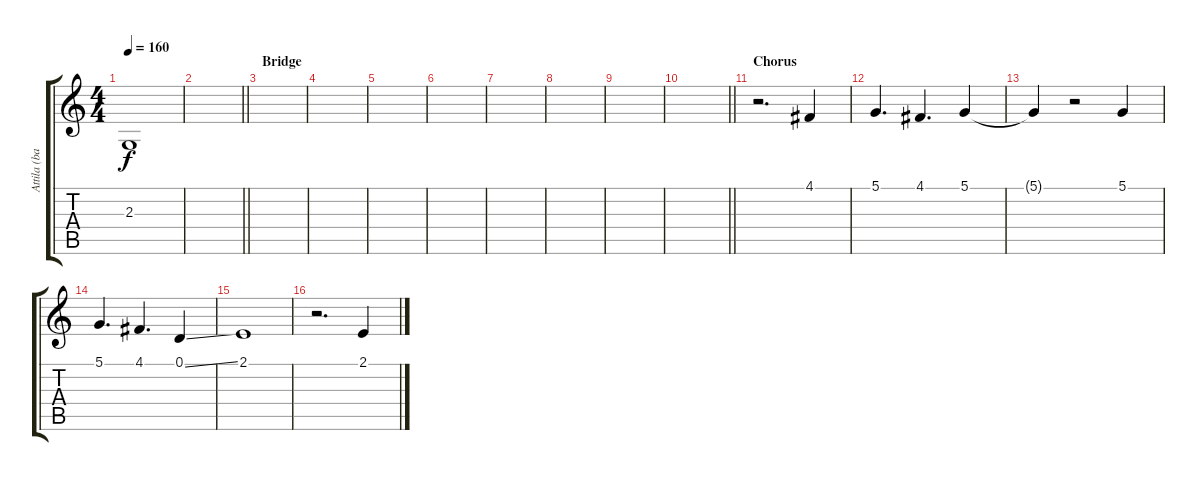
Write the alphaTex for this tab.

\track ("Attila (back vocal)" "Attila (ba") {instrument pad1newage}
\staff {score tabs}
\tuning (D4 A3 F3 C3 G2 C2) {hide}
\ts (4 4)
\tempo 160
\clef g2
\ks c
2.3.1{dy f} |
\barLineRight lightlight
|
\section ("" "Bridge")
|
|
|
|
|
|
|
\barLineRight lightlight
|
\section ("" "Chorus")
r.2{d} 4.1.4 |
5.1.4{d} 4.1.4{d} 5.1.4 |
5.1{t}.4 r.2 5.1.4 |
5.1.4{d} 4.1.4{d} 0.1{ss}.4 |
2.1.1 |
r.2{d} 2.1.4
